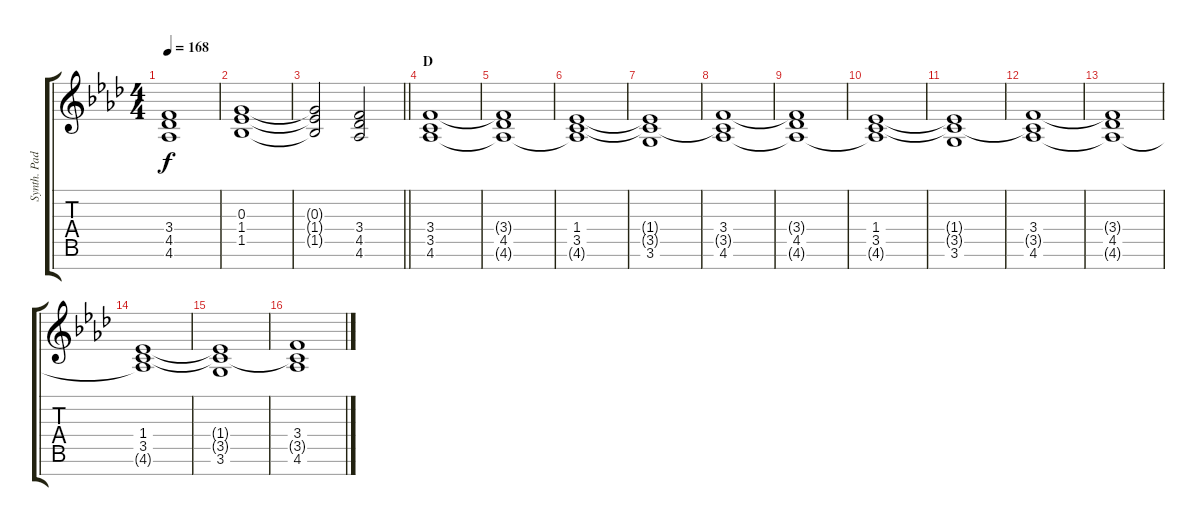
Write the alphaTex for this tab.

\track ("Synth. Pad" "Synth. Pad") {instrument pad2warm}
\staff {score tabs}
\tuning (E5 B4 G4 D4 A3 E3 B2) {hide}
\ts (4 4)
\tempo 168
\clef g2
\ks ab
(3.4{t} 4.5{t} 4.6{t}).1{dy f} |
(0.3 1.4 1.5).1 |
\barLineRight lightlight
(0.3{t} 1.4{t} 1.5{t}).2 (3.4 4.5 4.6).2 |
\section ("" "D")
(3.4 3.5 4.6).1 |
(3.4{t} 4.5 4.6{t}).1 |
(1.4 3.5 4.6{t}).1 |
(1.4{t} 3.5{t} 3.6).1 |
(3.4 3.5{t} 4.6).1 |
(3.4{t} 4.5 4.6{t}).1 |
(1.4 3.5 4.6{t}).1 |
(1.4{t} 3.5{t} 3.6).1 |
(3.4 3.5{t} 4.6).1 |
(3.4{t} 4.5 4.6{t}).1 |
(1.4 3.5 4.6{t}).1 |
(1.4{t} 3.5{t} 3.6).1 |
(3.4 3.5{t} 4.6).1
